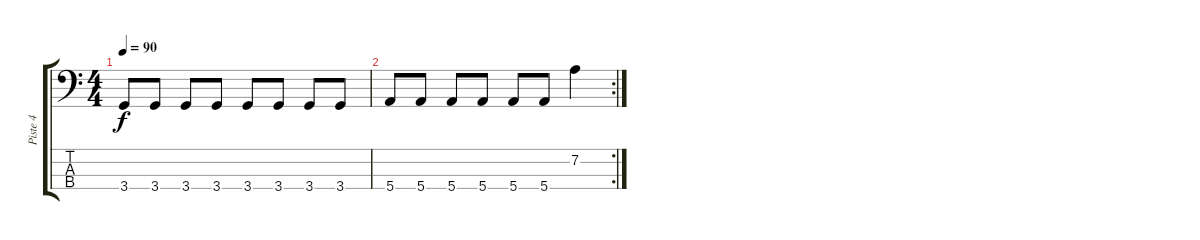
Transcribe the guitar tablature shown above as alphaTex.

\track ("Piste 4" "Piste 4") {instrument electricbassfinger}
\staff {score tabs}
\tuning (G2 D2 A1 E1) {hide}
\ts (4 4)
\tempo 90
\clef f4
\ks c
3.4.8{dy f} 3.4.8 3.4.8 3.4.8 3.4.8 3.4.8 3.4.8 3.4.8 |
\rc 2
5.4.8 5.4.8 5.4.8 5.4.8 5.4.8 5.4.8 7.2.4
